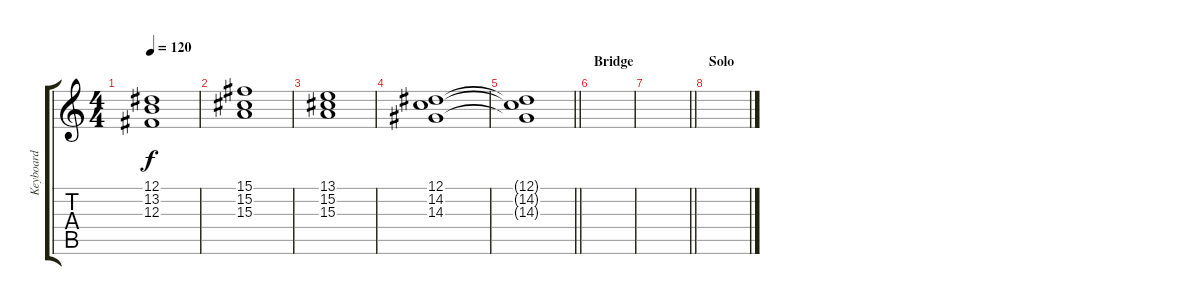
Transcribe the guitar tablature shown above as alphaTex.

\track ("Keyboard" "Keyboard") {instrument harpsichord}
\staff {score tabs}
\tuning (Eb4 Bb3 Gb3 Db3 Ab2 Eb2) {hide}
\ts (4 4)
\tempo 120
\clef g2
\ks c
(12.1{t} 13.2{t} 12.3{t}).1{dy f} |
(15.1 15.2 15.3).1 |
(13.1 15.2 15.3).1 |
(12.1 14.2 14.3).1 |
\barLineRight lightlight
(12.1{t} 14.2{t} 14.3{t}).1 |
\section ("" "Bridge")
|
\barLineRight lightlight
|
\section ("" "Solo")
